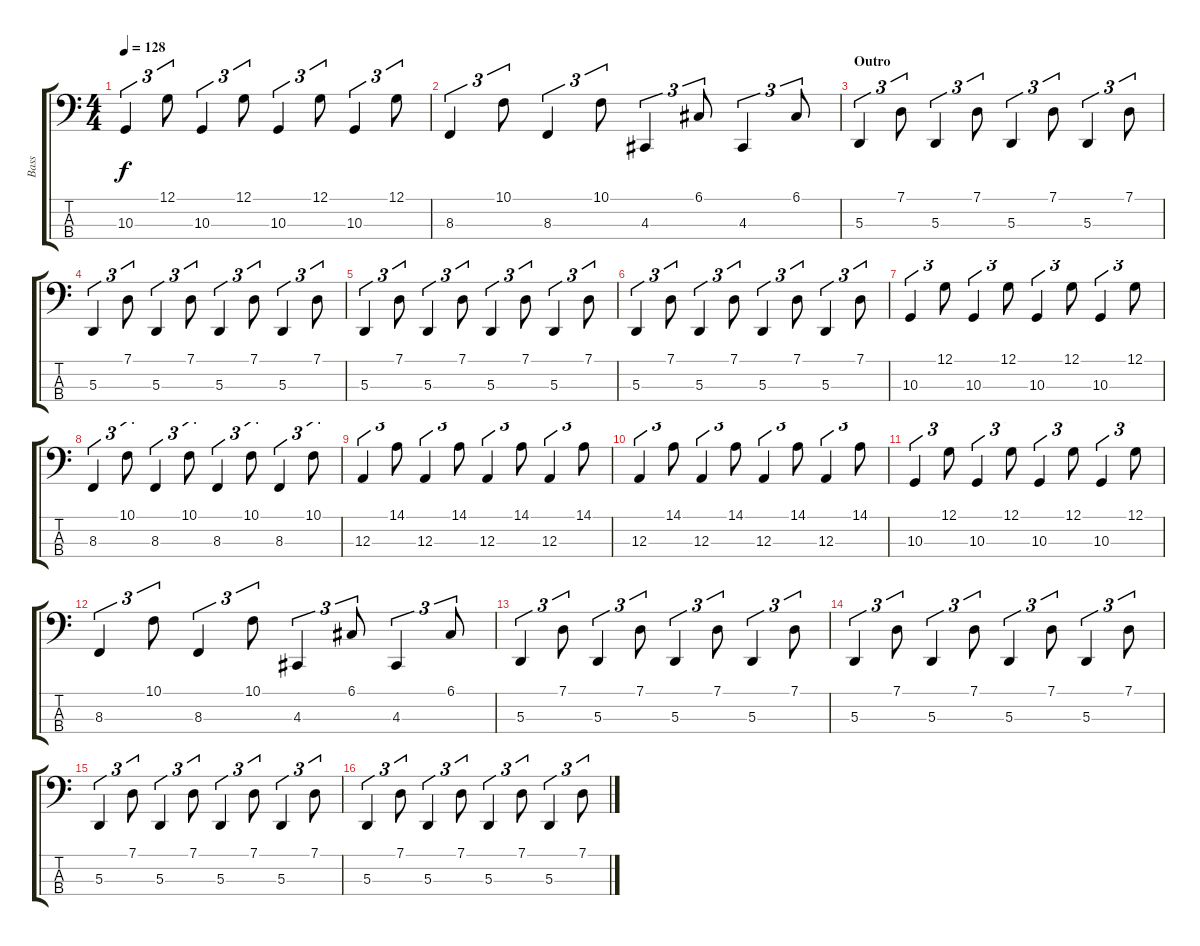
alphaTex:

\track ("Bass" "Bass") {instrument synthbrass1}
\staff {score tabs}
\tuning (G2 D2 A1 E1) {hide}
\ts (4 4)
\tempo 128
\clef f4
\ks c
10.3.4{tu (3 2) dy f} 12.1.8{tu (3 2)} 10.3.4{tu (3 2)} 12.1.8{tu (3 2)} 10.3.4{tu (3 2)} 12.1.8{tu (3 2)} 10.3.4{tu (3 2)} 12.1.8{tu (3 2)} |
8.3.4{tu (3 2)} 10.1.8{tu (3 2)} 8.3.4{tu (3 2)} 10.1.8{tu (3 2)} 4.3.4{tu (3 2)} 6.1.8{tu (3 2)} 4.3.4{tu (3 2)} 6.1.8{tu (3 2)} |
\section ("" "Outro")
5.3.4{tu (3 2)} 7.1.8{tu (3 2)} 5.3.4{tu (3 2)} 7.1.8{tu (3 2)} 5.3.4{tu (3 2)} 7.1.8{tu (3 2)} 5.3.4{tu (3 2)} 7.1.8{tu (3 2)} |
5.3.4{tu (3 2)} 7.1.8{tu (3 2)} 5.3.4{tu (3 2)} 7.1.8{tu (3 2)} 5.3.4{tu (3 2)} 7.1.8{tu (3 2)} 5.3.4{tu (3 2)} 7.1.8{tu (3 2)} |
5.3.4{tu (3 2)} 7.1.8{tu (3 2)} 5.3.4{tu (3 2)} 7.1.8{tu (3 2)} 5.3.4{tu (3 2)} 7.1.8{tu (3 2)} 5.3.4{tu (3 2)} 7.1.8{tu (3 2)} |
5.3.4{tu (3 2)} 7.1.8{tu (3 2)} 5.3.4{tu (3 2)} 7.1.8{tu (3 2)} 5.3.4{tu (3 2)} 7.1.8{tu (3 2)} 5.3.4{tu (3 2)} 7.1.8{tu (3 2)} |
10.3.4{tu (3 2)} 12.1.8{tu (3 2)} 10.3.4{tu (3 2)} 12.1.8{tu (3 2)} 10.3.4{tu (3 2)} 12.1.8{tu (3 2)} 10.3.4{tu (3 2)} 12.1.8{tu (3 2)} |
8.3.4{tu (3 2)} 10.1.8{tu (3 2)} 8.3.4{tu (3 2)} 10.1.8{tu (3 2)} 8.3.4{tu (3 2)} 10.1.8{tu (3 2)} 8.3.4{tu (3 2)} 10.1.8{tu (3 2)} |
12.3.4{tu (3 2)} 14.1.8{tu (3 2)} 12.3.4{tu (3 2)} 14.1.8{tu (3 2)} 12.3.4{tu (3 2)} 14.1.8{tu (3 2)} 12.3.4{tu (3 2)} 14.1.8{tu (3 2)} |
12.3.4{tu (3 2)} 14.1.8{tu (3 2)} 12.3.4{tu (3 2)} 14.1.8{tu (3 2)} 12.3.4{tu (3 2)} 14.1.8{tu (3 2)} 12.3.4{tu (3 2)} 14.1.8{tu (3 2)} |
10.3.4{tu (3 2)} 12.1.8{tu (3 2)} 10.3.4{tu (3 2)} 12.1.8{tu (3 2)} 10.3.4{tu (3 2)} 12.1.8{tu (3 2)} 10.3.4{tu (3 2)} 12.1.8{tu (3 2)} |
8.3.4{tu (3 2)} 10.1.8{tu (3 2)} 8.3.4{tu (3 2)} 10.1.8{tu (3 2)} 4.3.4{tu (3 2)} 6.1.8{tu (3 2)} 4.3.4{tu (3 2)} 6.1.8{tu (3 2)} |
5.3.4{tu (3 2)} 7.1.8{tu (3 2)} 5.3.4{tu (3 2)} 7.1.8{tu (3 2)} 5.3.4{tu (3 2)} 7.1.8{tu (3 2)} 5.3.4{tu (3 2)} 7.1.8{tu (3 2)} |
5.3.4{tu (3 2)} 7.1.8{tu (3 2)} 5.3.4{tu (3 2)} 7.1.8{tu (3 2)} 5.3.4{tu (3 2)} 7.1.8{tu (3 2)} 5.3.4{tu (3 2)} 7.1.8{tu (3 2)} |
5.3.4{tu (3 2)} 7.1.8{tu (3 2)} 5.3.4{tu (3 2)} 7.1.8{tu (3 2)} 5.3.4{tu (3 2)} 7.1.8{tu (3 2)} 5.3.4{tu (3 2)} 7.1.8{tu (3 2)} |
5.3.4{tu (3 2)} 7.1.8{tu (3 2)} 5.3.4{tu (3 2)} 7.1.8{tu (3 2)} 5.3.4{tu (3 2)} 7.1.8{tu (3 2)} 5.3.4{tu (3 2)} 7.1.8{tu (3 2)}
